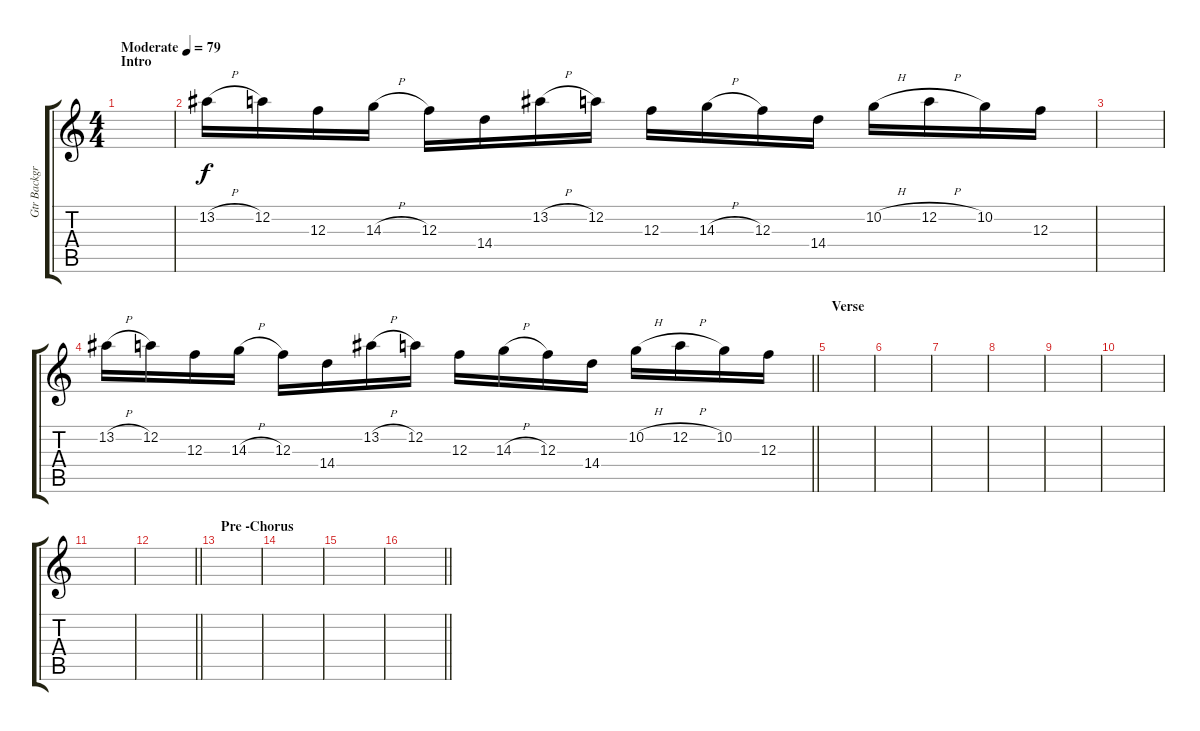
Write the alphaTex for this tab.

\track ("Gtr Background" "Gtr Backgr") {instrument distortionguitar}
\staff {score tabs}
\tuning (D4 A3 F3 C3 G2 C2) {hide}
\ts (4 4)
\section ("" "Intro")
\tempo (79 "Moderate")
\clef g2
\ks c
|
13.2{h}.16 12.2.16 12.3.16 14.3{h}.16 12.3.16 14.4.16 13.2{h}.16 12.2.16 12.3.16 14.3{h}.16 12.3.16 14.4.16 10.2{h}.16 12.2{h}.16 10.2.16 12.3.16 |
|
\barLineRight lightlight
13.2{h}.16 12.2.16 12.3.16 14.3{h}.16 12.3.16 14.4.16 13.2{h}.16 12.2.16 12.3.16 14.3{h}.16 12.3.16 14.4.16 10.2{h}.16 12.2{h}.16 10.2.16 12.3.16 |
\section ("" "Verse")
|
|
|
|
|
|
|
\barLineRight lightlight
|
\section ("" "Pre -Chorus")
|
|
|
\barLineRight lightlight
